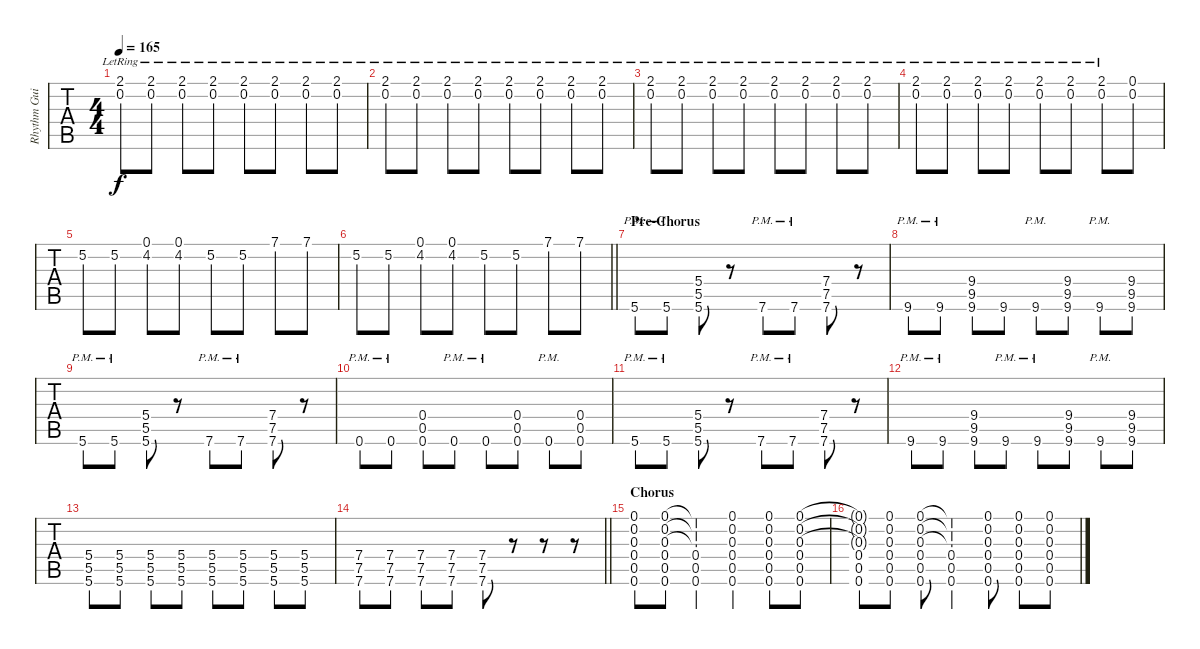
\track ("Rhythm Guitar" "Rhythm Gui") {instrument overdrivenguitar}
\staff {tabs}
\tuning (D4 A3 Gb3 D3 A2 D2) {hide}
\ts (4 4)
\tempo 165
\clef g2
\ks eminor
(2.1{lr} 0.2).8{dy f} (2.1{lr} 0.2).8 (2.1{lr} 0.2).8 (2.1{lr} 0.2).8 (2.1{lr} 0.2).8 (2.1{lr} 0.2).8 (2.1{lr} 0.2).8 (2.1{lr} 0.2).8 |
(2.1{lr} 0.2{lr}).8 (2.1{lr} 0.2{lr}).8 (2.1{lr} 0.2{lr}).8 (2.1{lr} 0.2{lr}).8 (2.1{lr} 0.2{lr}).8 (2.1{lr} 0.2{lr}).8 (2.1{lr} 0.2{lr}).8 (2.1{lr} 0.2{lr}).8 |
(2.1{lr} 0.2).8 (2.1{lr} 0.2).8 (2.1{lr} 0.2).8 (2.1{lr} 0.2).8 (2.1{lr} 0.2).8 (2.1{lr} 0.2).8 (2.1{lr} 0.2).8 (2.1{lr} 0.2).8 |
(2.1{lr} 0.2{lr}).8 (2.1{lr} 0.2{lr}).8 (2.1{lr} 0.2{lr}).8 (2.1{lr} 0.2{lr}).8 (2.1{lr} 0.2{lr}).8 (2.1{lr} 0.2{lr}).8 (2.1{lr} 0.2{lr}).8 (0.1 0.2).8 |
5.2.8 5.2.8 (0.1 4.2).8 (0.1 4.2).8 5.2.8 5.2.8 7.1.8 7.1.8 |
\barLineRight lightlight
5.2.8 5.2.8 (0.1 4.2).8 (0.1 4.2).8 5.2.8 5.2.8 7.1.8 7.1.8 |
\section ("" "Pre-Chorus")
5.6{pm}.8 5.6{pm}.8 (5.4 5.5 5.6).8 r.8 7.6{pm}.8 7.6{pm}.8 (7.4 7.5 7.6).8 r.8 |
9.6{pm}.8 9.6{pm}.8 (9.4 9.5 9.6).8 9.6.8 9.6{pm}.8 (9.4 9.5 9.6).8 9.6{pm}.8 (9.4 9.5 9.6).8 |
5.6{pm}.8 5.6{pm}.8 (5.4 5.5 5.6).8 r.8 7.6{pm}.8 7.6{pm}.8 (7.4 7.5 7.6).8 r.8 |
0.6{pm}.8 0.6{pm}.8 (0.4 0.5 0.6).8 0.6{pm}.8 0.6{pm}.8 (0.4 0.5 0.6).8 0.6{pm}.8 (0.4 0.5 0.6).8 |
5.6{pm}.8 5.6{pm}.8 (5.4 5.5 5.6).8 r.8 7.6{pm}.8 7.6{pm}.8 (7.4 7.5 7.6).8 r.8 |
9.6{pm}.8 9.6{pm}.8 (9.4 9.5 9.6).8 9.6{pm}.8 9.6{pm}.8 (9.4 9.5 9.6).8 9.6{pm}.8 (9.4 9.5 9.6).8 |
(5.4 5.5 5.6).8 (5.4 5.5 5.6).8 (5.4 5.5 5.6).8 (5.4 5.5 5.6).8 (5.4 5.5 5.6).8 (5.4 5.5 5.6).8 (5.4 5.5 5.6).8 (5.4 5.5 5.6).8 |
\barLineRight lightlight
(7.4 7.5 7.6).8 (7.4 7.5 7.6).8 (7.4 7.5 7.6).8 (7.4 7.5 7.6).8 (7.4 7.5 7.6).8 r.8 r.8 r.8 |
\section ("" "Chorus")
(0.1 0.2 0.3 0.4 0.5 0.6).8 (0.1 0.2 0.3 0.4 0.5 0.6).8 (0.1{t} 0.2{t} 0.3{t} 0.4 0.5 0.6).4 (0.1 0.2 0.3 0.4 0.5 0.6).4 (0.1 0.2 0.3 0.4 0.5 0.6).8 (0.1 0.2 0.3 0.4 0.5 0.6).8 |
(0.1{t} 0.2{t} 0.3{t} 0.4 0.5 0.6).8 (0.1 0.2 0.3 0.4 0.5 0.6).8 (0.1 0.2 0.3 0.4 0.5 0.6).8 (0.1{t} 0.2{t} 0.3{t} 0.4 0.5 0.6).4 (0.1 0.2 0.3 0.4 0.5 0.6).8 (0.1 0.2 0.3 0.4 0.5 0.6).8 (0.1 0.2 0.3 0.4 0.5 0.6).8
